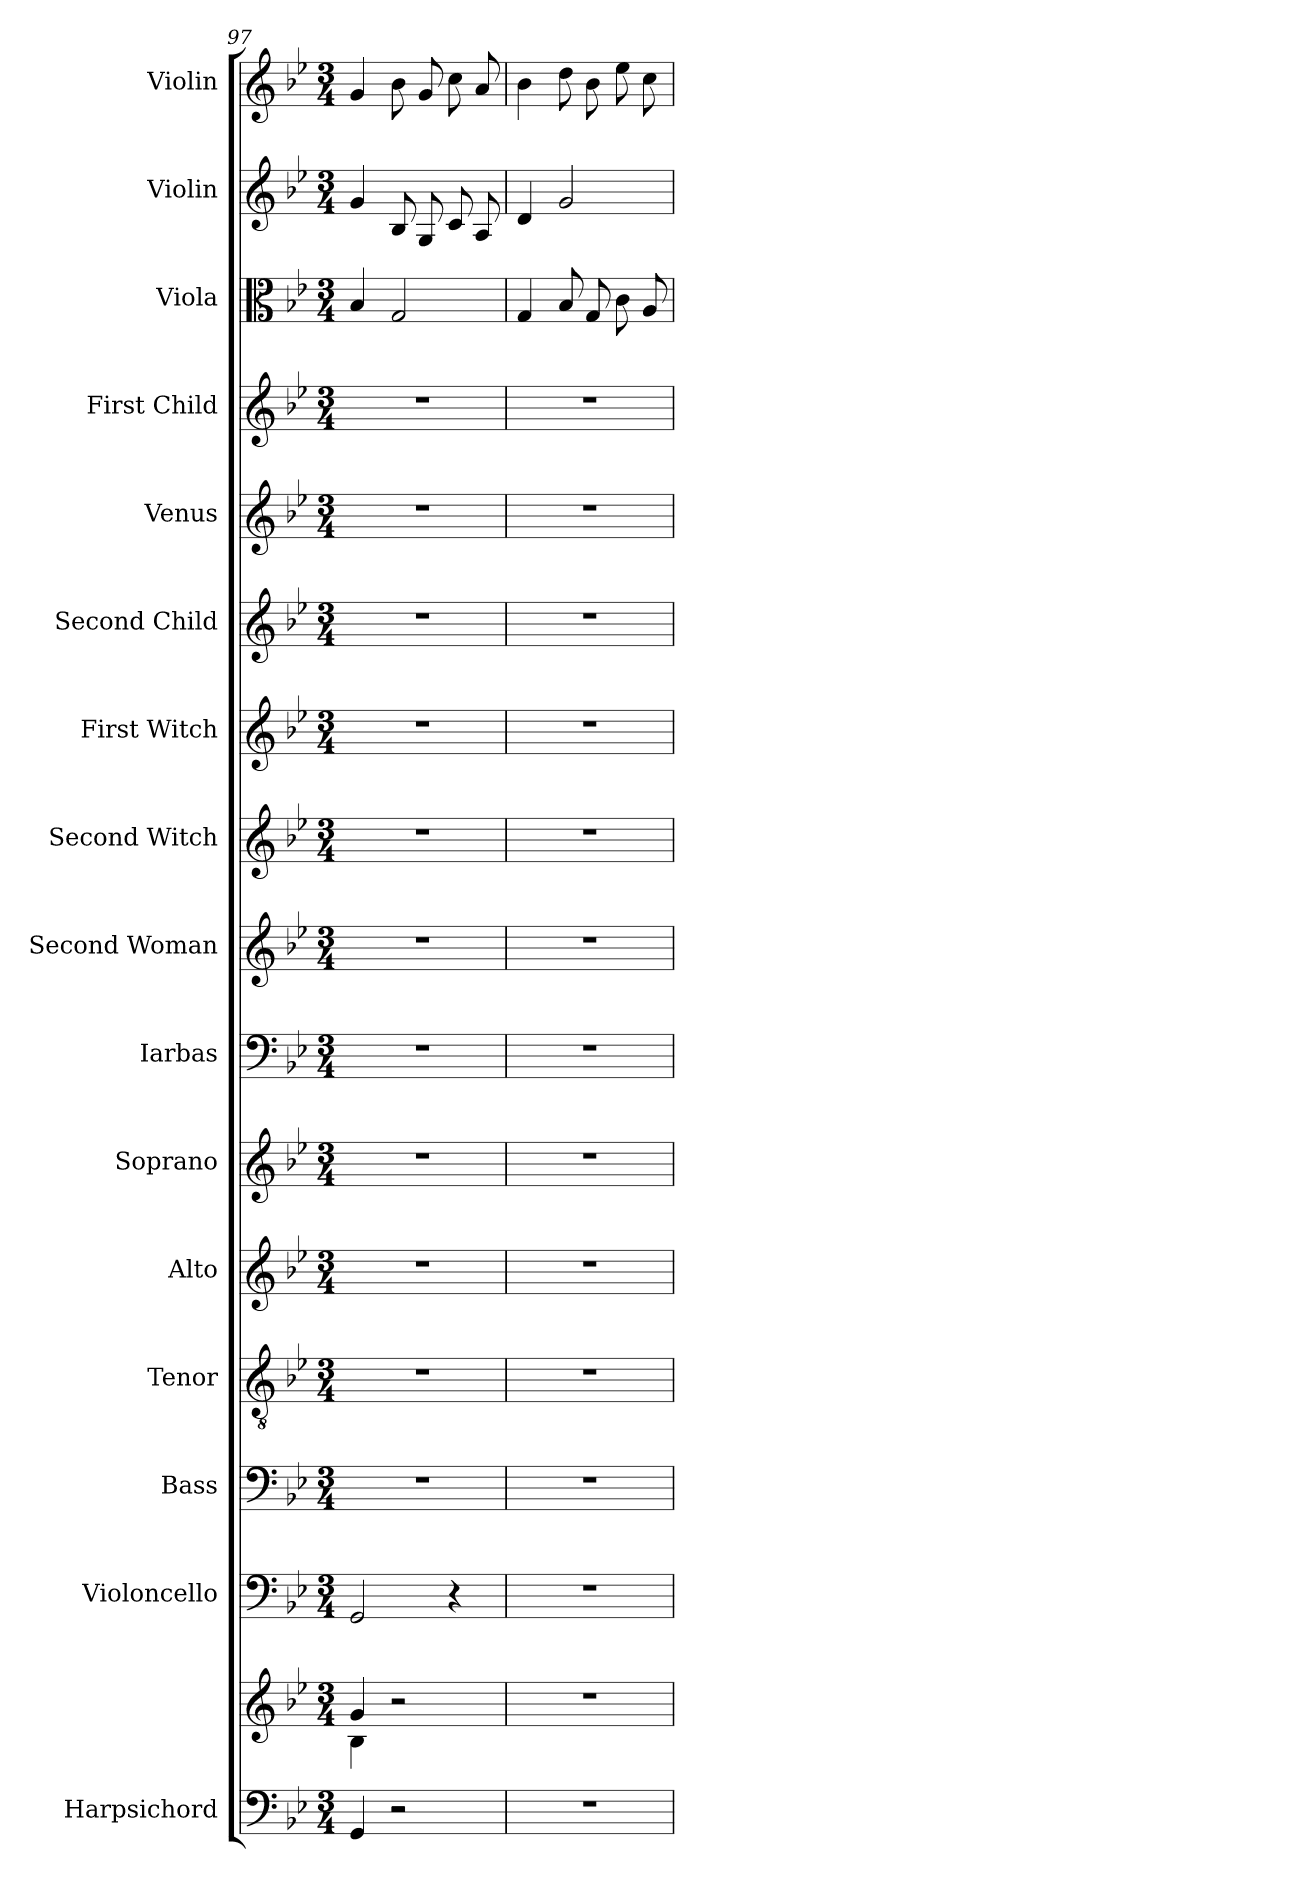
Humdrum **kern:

**kern	**kern	**kern	**kern	**kern	**kern	**kern	**kern	**kern	**kern	**kern	**kern	**kern	**kern	**kern	**kern	**kern
*part16	*part16	*part15	*part14	*part13	*part12	*part11	*part10	*part9	*part8	*part7	*part6	*part5	*part4	*part3	*part2	*part1
*staff17	*staff16	*staff15	*staff14	*staff13	*staff12	*staff11	*staff10	*staff9	*staff8	*staff7	*staff6	*staff5	*staff4	*staff3	*staff2	*staff1
*I"Harpsichord	*	*I"Violoncello	*I"Bass	*I"Tenor	*I"Alto	*I"Soprano	*I"Iarbas	*I"Second Woman	*I"Second Witch	*I"First Witch	*I"Second Child	*I"Venus	*I"First Child	*I"Viola	*I"Violin	*I"Violin
*I'Hch.	*	*I'Vc.	*I'B.	*I'T.	*I'A.	*I'S.	*I'I.	*I'2W	*I'W2.	*I'W1	*I'C2.	*I'V.	*I'C1	*I'Vla.	*I'Vln.	*I'Vln.
*clefF4	*clefG2	*clefF4	*clefF4	*clefGv2	*clefG2	*clefG2	*clefF4	*clefG2	*clefG2	*clefG2	*clefG2	*clefG2	*clefG2	*clefC3	*clefG2	*clefG2
*k[b-e-]	*k[b-e-]	*k[b-e-]	*k[b-e-]	*k[b-e-]	*k[b-e-]	*k[b-e-]	*k[b-e-]	*k[b-e-]	*k[b-e-]	*k[b-e-]	*k[b-e-]	*k[b-e-]	*k[b-e-]	*k[b-e-]	*k[b-e-]	*k[b-e-]
*M3/4	*M3/4	*M3/4	*M3/4	*M3/4	*M3/4	*M3/4	*M3/4	*M3/4	*M3/4	*M3/4	*M3/4	*M3/4	*M3/4	*M3/4	*M3/4	*M3/4
=97	=97	=97	=97	=97	=97	=97	=97	=97	=97	=97	=97	=97	=97	=97	=97	=97
*^	*^	*	*	*	*	*	*	*	*	*	*	*	*	*	*	*
*	*^	*	*	*	*	*	*	*	*	*	*	*	*	*	*	*	*	*
4ryy	4GG/	4ryy	4g/	4B-\	2GG/	2.r	2.r	2.r	2.r	2.r	2.r	2.r	2.r	2.r	2.r	2.r	4B-/	4g/	4g/
2r	2r	2r	2r	2ryy	.	.	.	.	.	.	.	.	.	.	.	.	2G/	8B-/	8b-\
.	.	.	.	.	.	.	.	.	.	.	.	.	.	.	.	.	.	8G/	8g/
.	.	.	.	.	4r	.	.	.	.	.	.	.	.	.	.	.	.	8c/	8cc\
.	.	.	.	.	.	.	.	.	.	.	.	.	.	.	.	.	.	8A/	8a/
*v	*v	*v	*	*	*	*	*	*	*	*	*	*	*	*	*	*	*	*	*
*	*v	*v	*	*	*	*	*	*	*	*	*	*	*	*	*	*	*
=98	=98	=98	=98	=98	=98	=98	=98	=98	=98	=98	=98	=98	=98	=98	=98	=98
2.r	2.r	2.r	2.r	2.r	2.r	2.r	2.r	2.r	2.r	2.r	2.r	2.r	2.r	4G/	4d/	4b-\
.	.	.	.	.	.	.	.	.	.	.	.	.	.	8B-/	2g/	8dd\
.	.	.	.	.	.	.	.	.	.	.	.	.	.	8G/	.	8b-\
.	.	.	.	.	.	.	.	.	.	.	.	.	.	8c\	.	8ee-\
.	.	.	.	.	.	.	.	.	.	.	.	.	.	8A/	.	8cc\
=	=	=	=	=	=	=	=	=	=	=	=	=	=	=	=	=
*-	*-	*-	*-	*-	*-	*-	*-	*-	*-	*-	*-	*-	*-	*-	*-	*-
